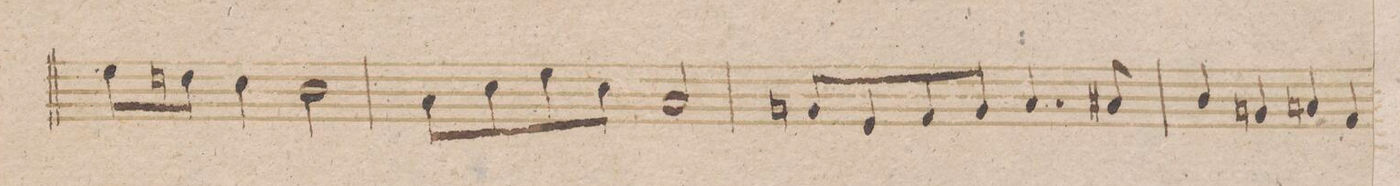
**kern	**dynam
*I"Trombono	*
*clefF4	*
*k[b-]	*
*met(c)	*
*M4/4	*
8G\L	.
8Fn\J	.
4E\	.
2D\	.
=234	=234
8C\L	.
8E\	.
8G\	.
8E\J	.
2C/	.
=235	=235
8BBn/L	.
8GG/	.
8AA/	.
8BB/J	.
4.C/	.
8C#X/	.
=236	=236
4D/	.
4BBn/	.
4Cn/	.
4AA/	.
=237	=237
*-	*-
